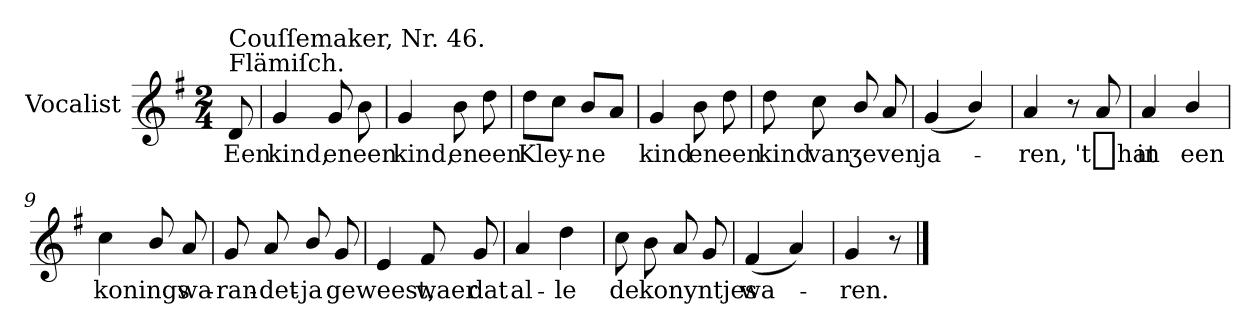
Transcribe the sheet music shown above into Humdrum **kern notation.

**kern	**text
*part1	*part1
*staff1	*staff1
*I"Vocalist	*
*k[f#]	*
*G:	*
*M2/4	*
=	=
!LO:TX:a:t=Flämiſch.	!
!LO:TX:a:t=Couſſemaker, Nr. 46.	!
8d	Een
=1	=1
4g	kind,
8g	en
8b	een
=2	=2
4g	kind,
8b	en
8dd	een
=3	=3
8ddL	Kley-
8ccJ	.
8bL	-ne
8aJ	.
=4	=4
4g	kind
8b	en
8dd	een
=5	=5
8dd	kind
8cc	van
8b/	ʒeven
8a	.
=6	=6
(4g	ja-
4b/)	.
=7	=7
4a	-ren,
8r	.
8a	't_hat
=8	=8
4a	in
4b/	een
=9	=9
4cc	konings
8b/	.
8a	wa-
=10	=10
8g	-ran-
8a	-det-
8b/	-ja
8g	geweest,
=11	=11
4e	.
8f#	waer
8g	dat
=12	=12
4a	al-
4dd	-le
=13	=13
8cc	de
8b	konyntjes
8a	.
8g	.
=14	=14
(4f#	wa-
4a)	.
=15	=15
4g	-ren.
8r	.
==	==
*-	*-
